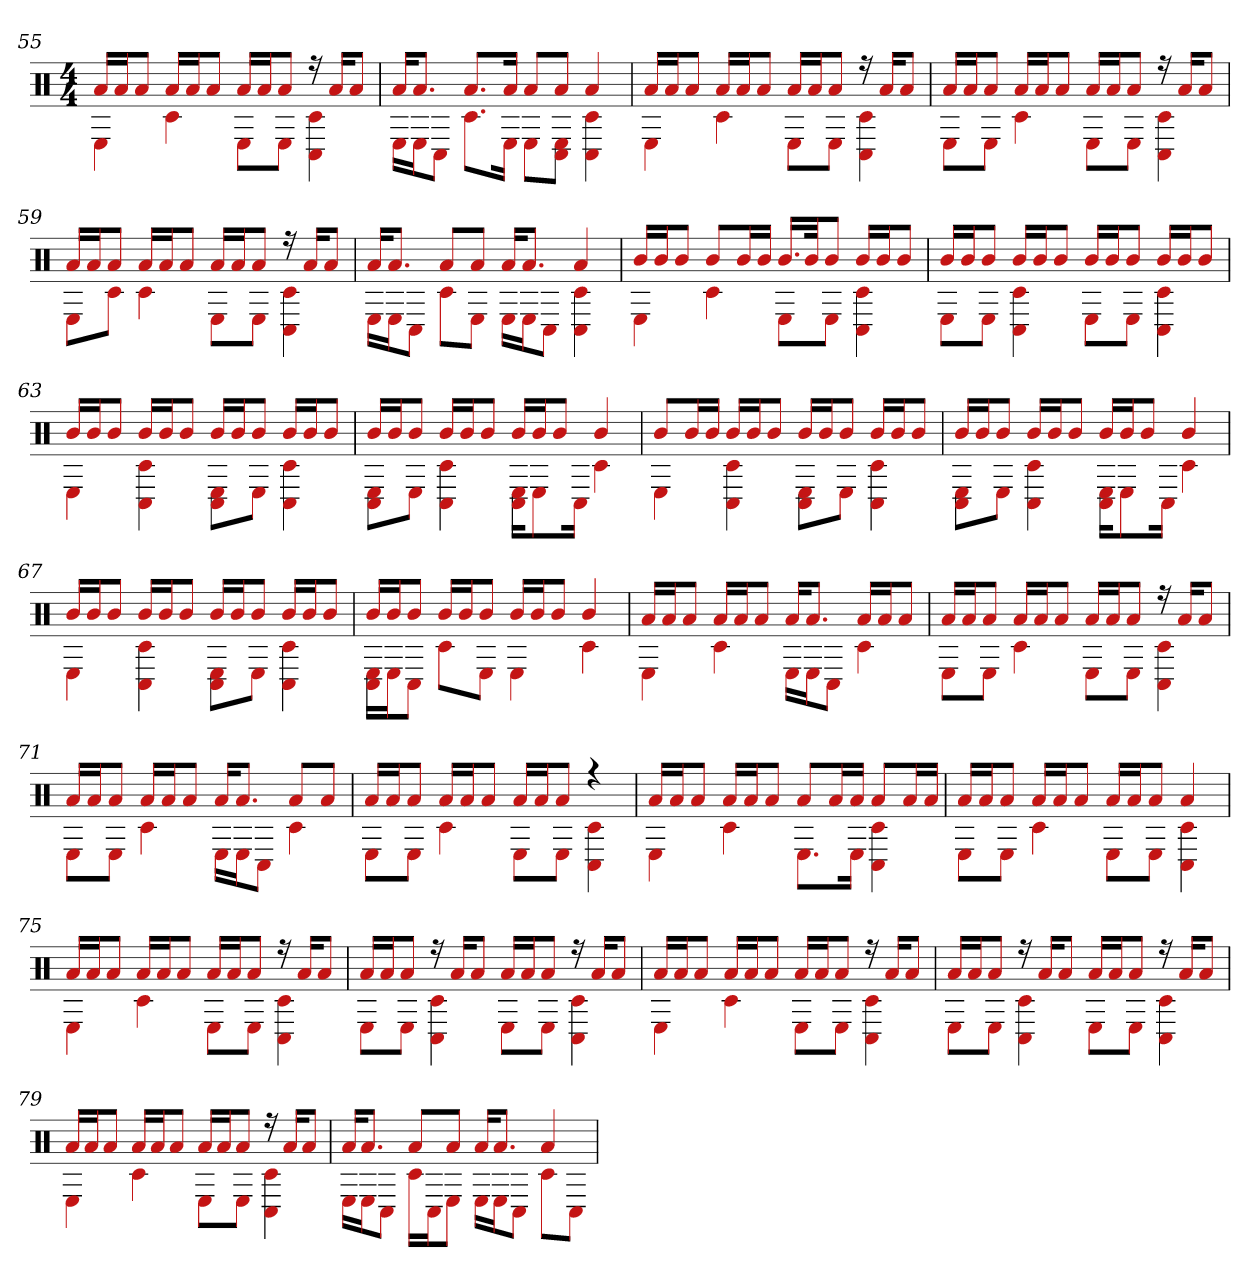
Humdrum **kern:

**kern
*part1
*staff1
*clefX
*k[]
*M4/4
=55
*^
16aLL	4E
16aJ	.
8aJ	.
16aLL	4c#
16aJ	.
8aJ	.
16aLL	8EL
16aJ	.
8aJ	8EJ
16r	4C# 4c#
16aKL	.
8aJ	.
=56	=56
16aKL	16ELL
8.aJ	16EJ
.	8C#J
8.aL	8.c#L
16aJk	16EJk
8aL	8EL
8aJ	8E 8C#J
4a	4c# 4C#
=57	=57
16aLL	4E
16aJ	.
8aJ	.
16aLL	4c#
16aJ	.
8aJ	.
16aLL	8EL
16aJ	.
8aJ	8EJ
16r	4C# 4c#
16aKL	.
8aJ	.
=58	=58
16aLL	8EL
16aJ	.
8aJ	8EJ
16aLL	4c#
16aJ	.
8aJ	.
16aLL	8EL
16aJ	.
8aJ	8EJ
16r	4C# 4c#
16aKL	.
8aJ	.
=59	=59
16aLL	8EL
16aJ	.
8aJ	8c#J
16aLL	4c#
16aJ	.
8aJ	.
16aLL	8EL
16aJ	.
8aJ	8EJ
16r	4c# 4C#
16aKL	.
8aJ	.
=60	=60
16aKL	16ELL
8.aJ	16EJ
.	8C#J
8aL	8c#L
8aJ	8EJ
16aKL	16ELL
8.aJ	16EJ
.	8C#J
4a	4c# 4C#
=61	=61
16bLL	4E
16bJ	.
8bJ	.
8bL	4c#
16bL	.
16bJJ	.
16.bLL	8EL
32bJk	.
8bJ	8EJ
16bLL	4C# 4c#
16bJ	.
8bJ	.
=62	=62
16bLL	8EL
16bJ	.
8bJ	8EJ
16bLL	4C# 4c#
16bJ	.
8bJ	.
16bLL	8EL
16bJ	.
8bJ	8EJ
16bLL	4C# 4c#
16bJ	.
8bJ	.
=63	=63
16bLL	4E
16bJ	.
8bJ	.
16bLL	4c# 4C#
16bJ	.
8bJ	.
16bLL	8E 8C#L
16bJ	.
8bJ	8EJ
16bLL	4c# 4C#
16bJ	.
8bJ	.
=64	=64
16bLL	8E 8C#L
16bJ	.
8bJ	8EJ
16bLL	4C# 4c#
16bJ	.
8bJ	.
16bLL	16C# 16EKL
16bJ	8E
8bJ	.
.	16C#Jk
4b	4c#
=65	=65
8bL	4E
16bL	.
16bJJ	.
16bLL	4c# 4C#
16bJ	.
8bJ	.
16bLL	8E 8C#L
16bJ	.
8bJ	8EJ
16bLL	4C# 4c#
16bJ	.
8bJ	.
=66	=66
16bLL	8C# 8EL
16bJ	.
8bJ	8EJ
16bLL	4C# 4c#
16bJ	.
8bJ	.
16bLL	16E 16C#KL
16bJ	8E
8bJ	.
.	16C#Jk
4b	4c#
=67	=67
16bLL	4E
16bJ	.
8bJ	.
16bLL	4C# 4c#
16bJ	.
8bJ	.
16bLL	8C# 8EL
16bJ	.
8bJ	8EJ
16bLL	4C# 4c#
16bJ	.
8bJ	.
=68	=68
16bLL	16C# 16ELL
16bJ	16EJ
8bJ	8C#J
16bLL	8c#L
16bJ	.
8bJ	8EJ
16bLL	4E
16bJ	.
8bJ	.
4b	4c#
=69	=69
16aLL	4E
16aJ	.
8aJ	.
16aLL	4c#
16aJ	.
8aJ	.
16aKL	16ELL
8.aJ	16EJ
.	8C#J
16aLL	4c#
16aJ	.
8aJ	.
=70	=70
16aLL	8EL
16aJ	.
8aJ	8EJ
16aLL	4c#
16aJ	.
8aJ	.
16aLL	8EL
16aJ	.
8aJ	8EJ
16r	4C# 4c#
16aKL	.
8aJ	.
=71	=71
16aLL	8EL
16aJ	.
8aJ	8EJ
16aLL	4c#
16aJ	.
8aJ	.
16aKL	16ELL
8.aJ	16EJ
.	8C#J
8aL	4c#
8aJ	.
=72	=72
16aLL	8EL
16aJ	.
8aJ	8EJ
16aLL	4c#
16aJ	.
8aJ	.
16aLL	8EL
16aJ	.
8aJ	8EJ
4r	4C# 4c#
=73	=73
16aLL	4E
16aJ	.
8aJ	.
16aLL	4c#
16aJ	.
8aJ	.
8aL	8.EL
16aL	.
16aJJ	16EJk
8aL	4C# 4c#
16aL	.
16aJJ	.
=74	=74
16aLL	8EL
16aJ	.
8aJ	8EJ
16aLL	4c#
16aJ	.
8aJ	.
16aLL	8EL
16aJ	.
8aJ	8EJ
4a	4c# 4C#
=75	=75
16aLL	4E
16aJ	.
8aJ	.
16aLL	4c#
16aJ	.
8aJ	.
16aLL	8EL
16aJ	.
8aJ	8EJ
16r	4C# 4c#
16aKL	.
8aJ	.
=76	=76
16aLL	8EL
16aJ	.
8aJ	8EJ
16r	4c# 4C#
16aKL	.
8aJ	.
16aLL	8EL
16aJ	.
8aJ	8EJ
16r	4c# 4C#
16aKL	.
8aJ	.
=77	=77
16aLL	4E
16aJ	.
8aJ	.
16aLL	4c#
16aJ	.
8aJ	.
16aLL	8EL
16aJ	.
8aJ	8EJ
16r	4C# 4c#
16aKL	.
8aJ	.
=78	=78
16aLL	8EL
16aJ	.
8aJ	8EJ
16r	4c# 4C#
16aKL	.
8aJ	.
16aLL	8EL
16aJ	.
8aJ	8EJ
16r	4C# 4c#
16aKL	.
8aJ	.
=79	=79
16aLL	4E
16aJ	.
8aJ	.
16aLL	4c#
16aJ	.
8aJ	.
16aLL	8EL
16aJ	.
8aJ	8EJ
16r	4C# 4c#
16aKL	.
8aJ	.
=80	=80
16aKL	16ELL
8.aJ	16EJ
.	8C#J
8aL	16c#LL
.	16C#J
8aJ	8EJ
16aKL	16ELL
8.aJ	16EJ
.	8C#J
4a	8c#L
.	8C#J
*v	*v
=
*-
